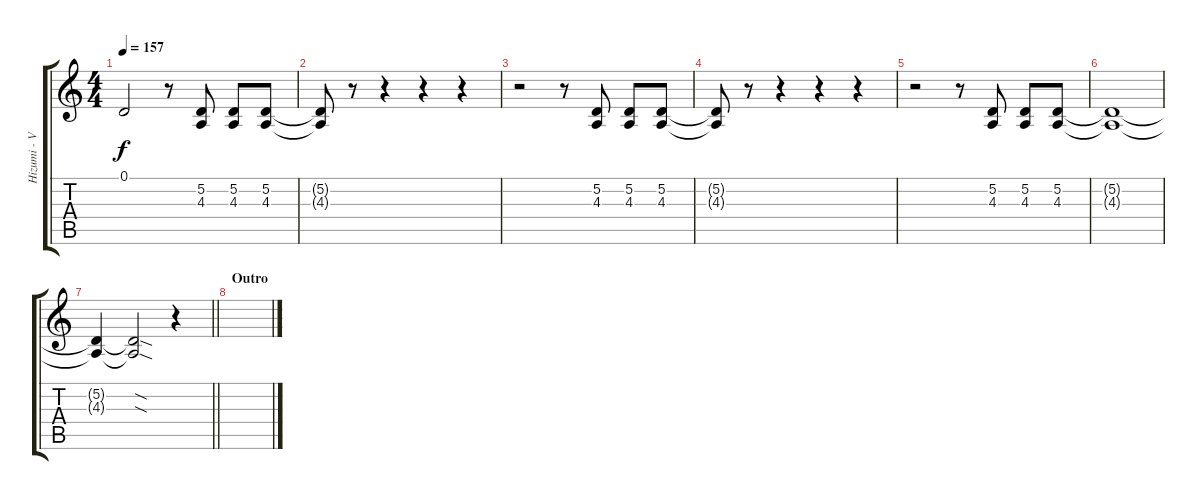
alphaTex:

\track ("Hizumi - Vocals" "Hizumi - V") {instrument lead6voice}
\staff {score tabs}
\tuning (D4 A3 F3 C3 G2 D2) {hide}
\ts (4 4)
\tempo 157
\clef g2
\ks c
0.1{t}.2{dy f} r.8 (5.2 4.3).8 (5.2 4.3).8 (5.2 4.3).8 |
(5.2{t} 4.3{t}).8 r.8 r.4 r.4 r.4 |
r.2 r.8 (5.2 4.3).8 (5.2 4.3).8 (5.2 4.3).8 |
(5.2{t} 4.3{t}).8 r.8 r.4 r.4 r.4 |
r.2 r.8 (5.2 4.3).8 (5.2 4.3).8 (5.2 4.3).8 |
(5.2{t} 4.3{t}).1 |
\barLineRight lightlight
(5.2{t} 4.3{t}).4 (5.2{sod t} 4.3{sod t}).2 r.4 |
\section ("" "Outro")
